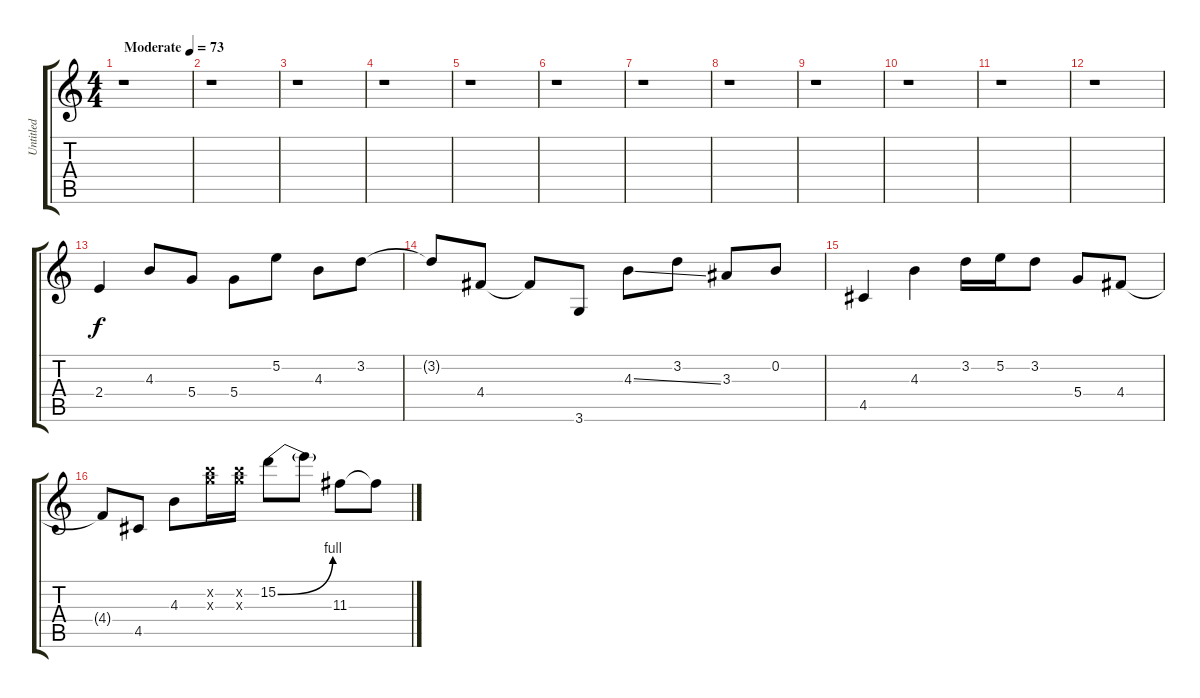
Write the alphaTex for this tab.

\track ("Untitled" "Untitled") {instrument distortionguitar}
\staff {score tabs}
\tuning (E4 B3 G3 D3 A2 E2) {hide}
\ts (4 4)
\tempo (73 "Moderate")
\clef g2
\ks c
r.1{dy f instrument distortionguitar} |
r.1 |
r.1 |
r.1 |
r.1 |
r.1 |
r.1 |
r.1 |
r.1 |
r.1 |
r.1 |
r.1 |
2.4.4 4.3.8 5.4.8 5.4.8 5.2.8 4.3.8 3.2.8 |
3.2{t}.8 4.4.8 4.4{t}.8 3.6.8 4.3{ss}.8 3.2.8 3.3.8 0.2.8 |
4.5.4 4.3.4 3.2.16 5.2.16 3.2.8 5.4.8 4.4.8 |
4.4{t}.8 4.5.8 4.3.8 (12.2{x} 12.3{x}).16 (12.2{x} 12.3{x}).16 15.2{be (bend 0 0 60 4)}.8 15.2{t}.8 11.3.8 11.3{t}.8
